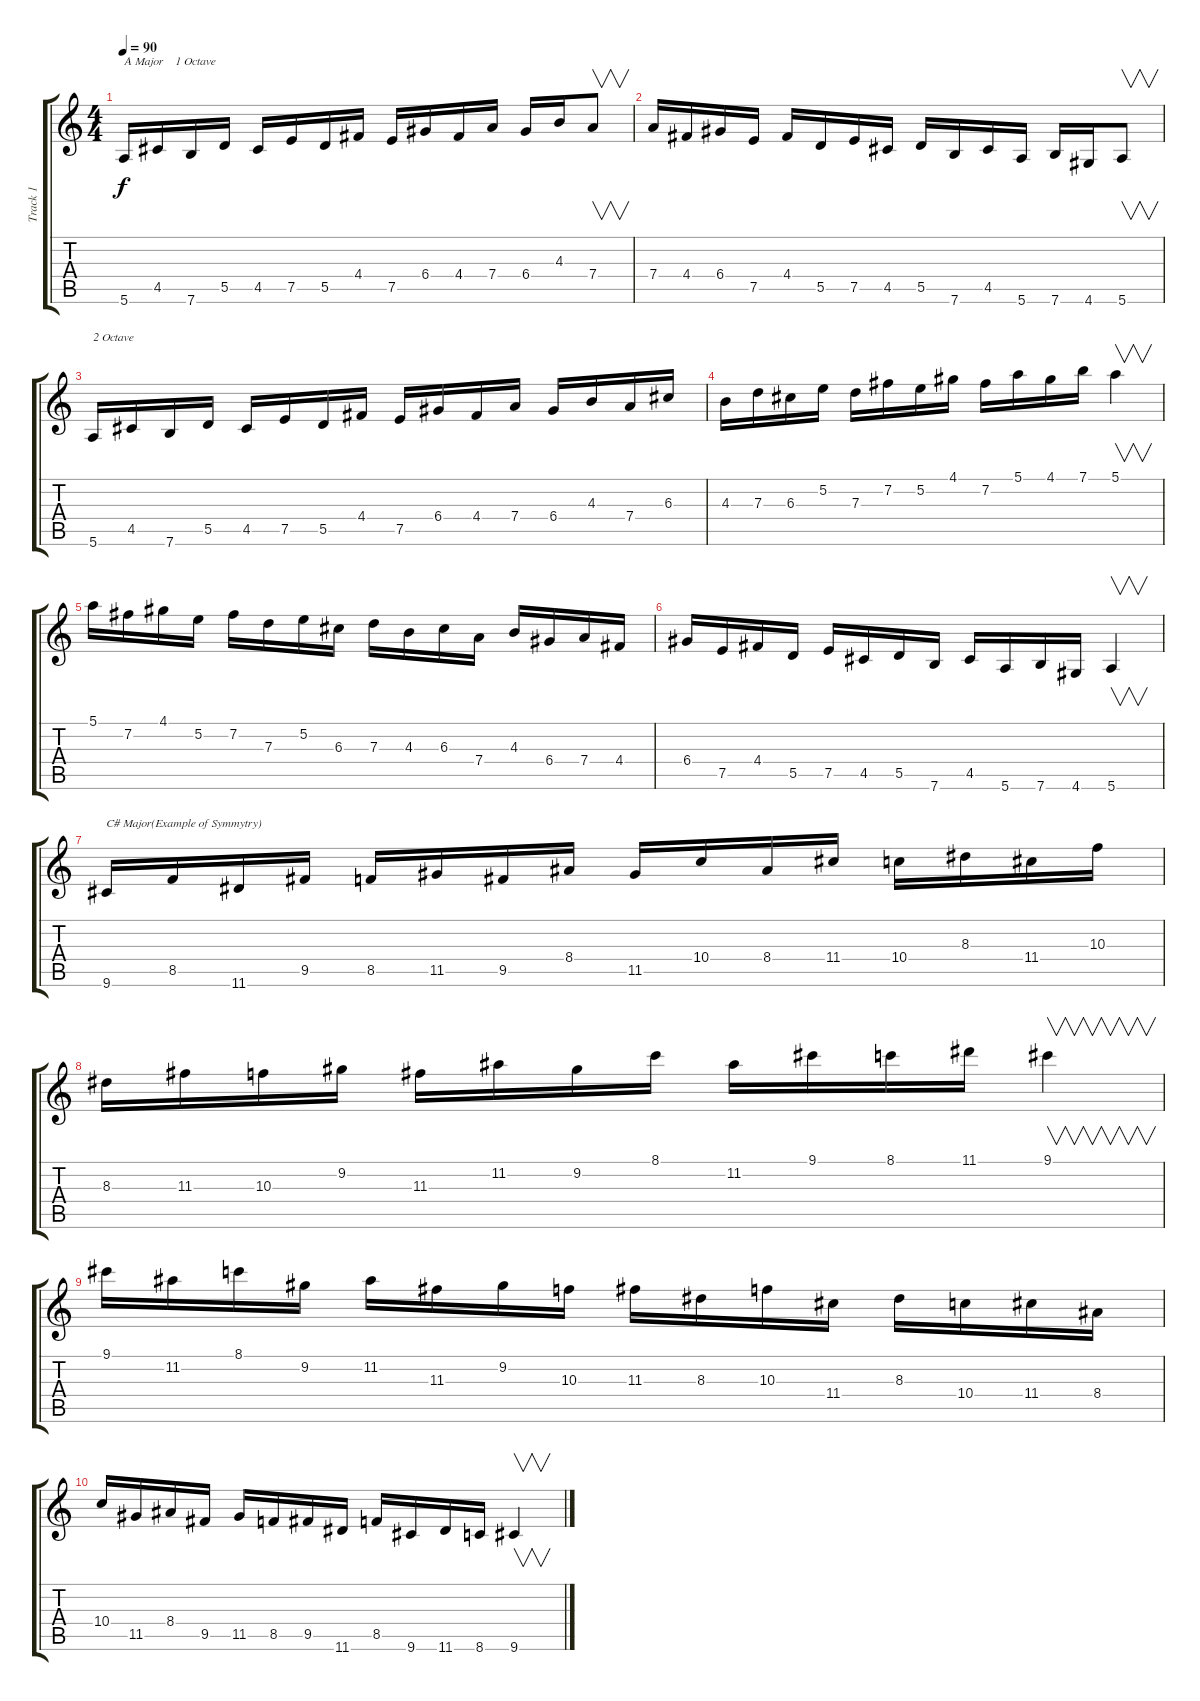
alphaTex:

\track ("Track 1" "Track 1") {instrument distortionguitar}
\staff {score tabs}
\tuning (E4 B3 G3 D3 A2 E2) {hide}
\ts (4 4)
\tempo 90
\clef g2
\ks c
5.6.16{txt "A Major    1 Octave" dy f instrument distortionguitar} 4.5.16 7.6.16 5.5.16 4.5.16 7.5.16 5.5.16 4.4.16 7.5.16 6.4.16 4.4.16 7.4.16 6.4.16 4.3.16 7.4.8{v} |
7.4.16 4.4.16 6.4.16 7.5.16 4.4.16 5.5.16 7.5.16 4.5.16 5.5.16 7.6.16 4.5.16 5.6.16 7.6.16 4.6.16 5.6.8{v} |
5.6.16{txt "2 Octave"} 4.5.16 7.6.16 5.5.16 4.5.16 7.5.16 5.5.16 4.4.16 7.5.16 6.4.16 4.4.16 7.4.16 6.4.16 4.3.16 7.4.16 6.3.16 |
4.3.16 7.3.16 6.3.16 5.2.16 7.3.16 7.2.16 5.2.16 4.1.16 7.2.16 5.1.16 4.1.16 7.1.16 5.1.4{v} |
5.1.16 7.2.16 4.1.16 5.2.16 7.2.16 7.3.16 5.2.16 6.3.16 7.3.16 4.3.16 6.3.16 7.4.16 4.3.16 6.4.16 7.4.16 4.4.16 |
6.4.16 7.5.16 4.4.16 5.5.16 7.5.16 4.5.16 5.5.16 7.6.16 4.5.16 5.6.16 7.6.16 4.6.16 5.6.4{v} |
9.6.16{txt "C# Major(Example of Symmytry)"} 8.5.16 11.6.16 9.5.16 8.5.16 11.5.16 9.5.16 8.4.16 11.5.16 10.4.16 8.4.16 11.4.16 10.4.16 8.3.16 11.4.16 10.3.16 |
8.3.16 11.3.16 10.3.16 9.2.16 11.3.16 11.2.16 9.2.16 8.1.16 11.2.16 9.1.16 8.1.16 11.1.16 9.1.4{v} |
9.1.16 11.2.16 8.1.16 9.2.16 11.2.16 11.3.16 9.2.16 10.3.16 11.3.16 8.3.16 10.3.16 11.4.16 8.3.16 10.4.16 11.4.16 8.4.16 |
10.4.16 11.5.16 8.4.16 9.5.16 11.5.16 8.5.16 9.5.16 11.6.16 8.5.16 9.6.16 11.6.16 8.6.16 9.6.4{v}
